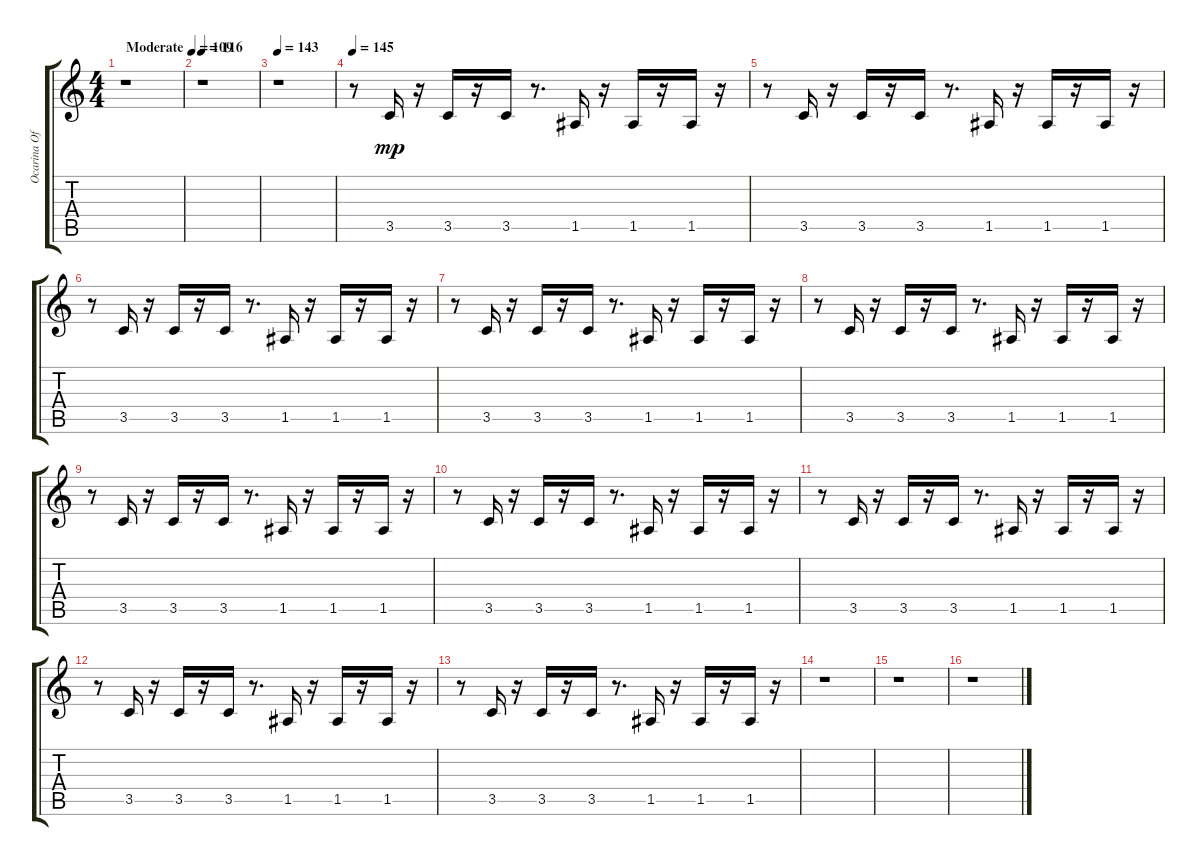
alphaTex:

\track ("Ocarina Of Time" "Ocarina Of") {instrument banjo}
\staff {score tabs}
\tuning (E4 B3 G3 D3 A2 E2) {hide}
\displaytranspose 12
\ts (4 4)
\tempo (109 "Moderate")
\clef g2
\ks c
r.1{dy mp instrument banjo} |
\tempo 116
r.1 |
\tempo 143
r.1 |
\tempo 145
r.8 3.5.16 r.16 3.5.16 r.16 3.5.16 r.8{d} 1.5.16 r.16 1.5.16 r.16 1.5.16 r.16 |
r.8 3.5.16 r.16 3.5.16 r.16 3.5.16 r.8{d} 1.5.16 r.16 1.5.16 r.16 1.5.16 r.16 |
r.8 3.5.16 r.16 3.5.16 r.16 3.5.16 r.8{d} 1.5.16 r.16 1.5.16 r.16 1.5.16 r.16 |
r.8 3.5.16 r.16 3.5.16 r.16 3.5.16 r.8{d} 1.5.16 r.16 1.5.16 r.16 1.5.16 r.16 |
r.8 3.5.16 r.16 3.5.16 r.16 3.5.16 r.8{d} 1.5.16 r.16 1.5.16 r.16 1.5.16 r.16 |
r.8 3.5.16 r.16 3.5.16 r.16 3.5.16 r.8{d} 1.5.16 r.16 1.5.16 r.16 1.5.16 r.16 |
r.8 3.5.16 r.16 3.5.16 r.16 3.5.16 r.8{d} 1.5.16 r.16 1.5.16 r.16 1.5.16 r.16 |
r.8 3.5.16 r.16 3.5.16 r.16 3.5.16 r.8{d} 1.5.16 r.16 1.5.16 r.16 1.5.16 r.16 |
r.8 3.5.16 r.16 3.5.16 r.16 3.5.16 r.8{d} 1.5.16 r.16 1.5.16 r.16 1.5.16 r.16 |
r.8 3.5.16 r.16 3.5.16 r.16 3.5.16 r.8{d} 1.5.16 r.16 1.5.16 r.16 1.5.16 r.16 |
r.1 |
r.1 |
r.1
